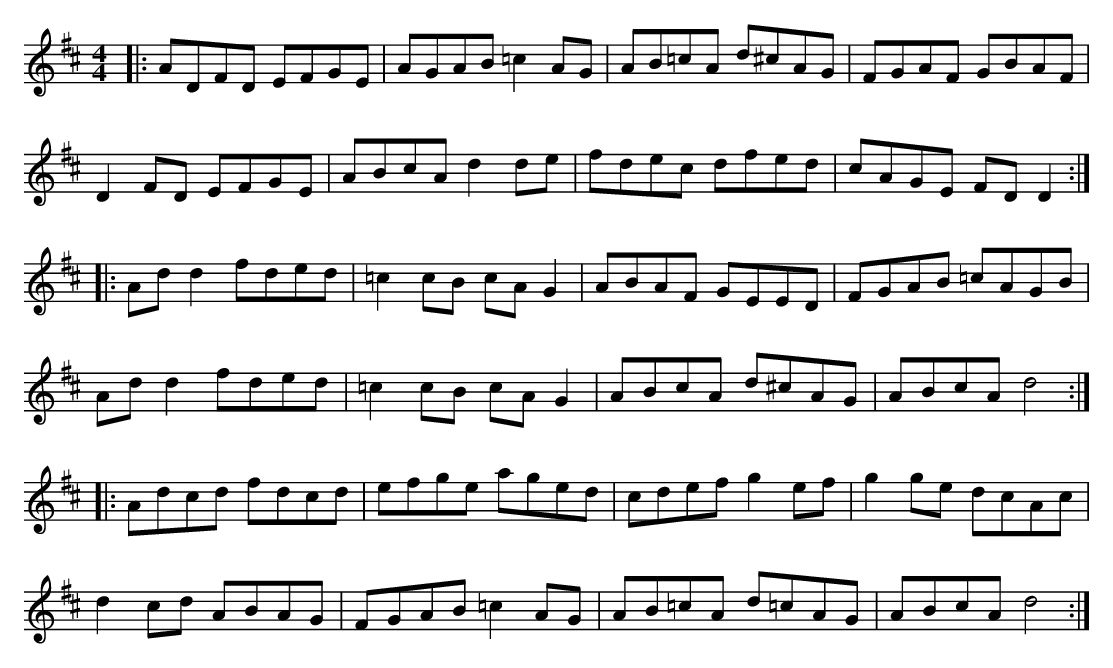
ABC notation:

X:1
M:4/4
K:D
|:ADFD EFGE|AGAB =c2 AG|AB=cA d^cAG|FGAF GBAF|
D2 FD EFGE|ABcA d2 de|fdec dfed|cAGE FD D2:|
|:Ad d2 fded|=c2 cB cA G2|ABAF GEED|FGAB =cAGB|
Ad d2 fded|=c2 cB cA G2|ABcA d^cAG|ABcA d4:|
|:Adcd fdcd|efge aged|cdef g2 ef|g2 ge dcAc|
d2 cd ABAG|FGAB =c2 AG|AB=cA d=cAG|ABcA d4:|
